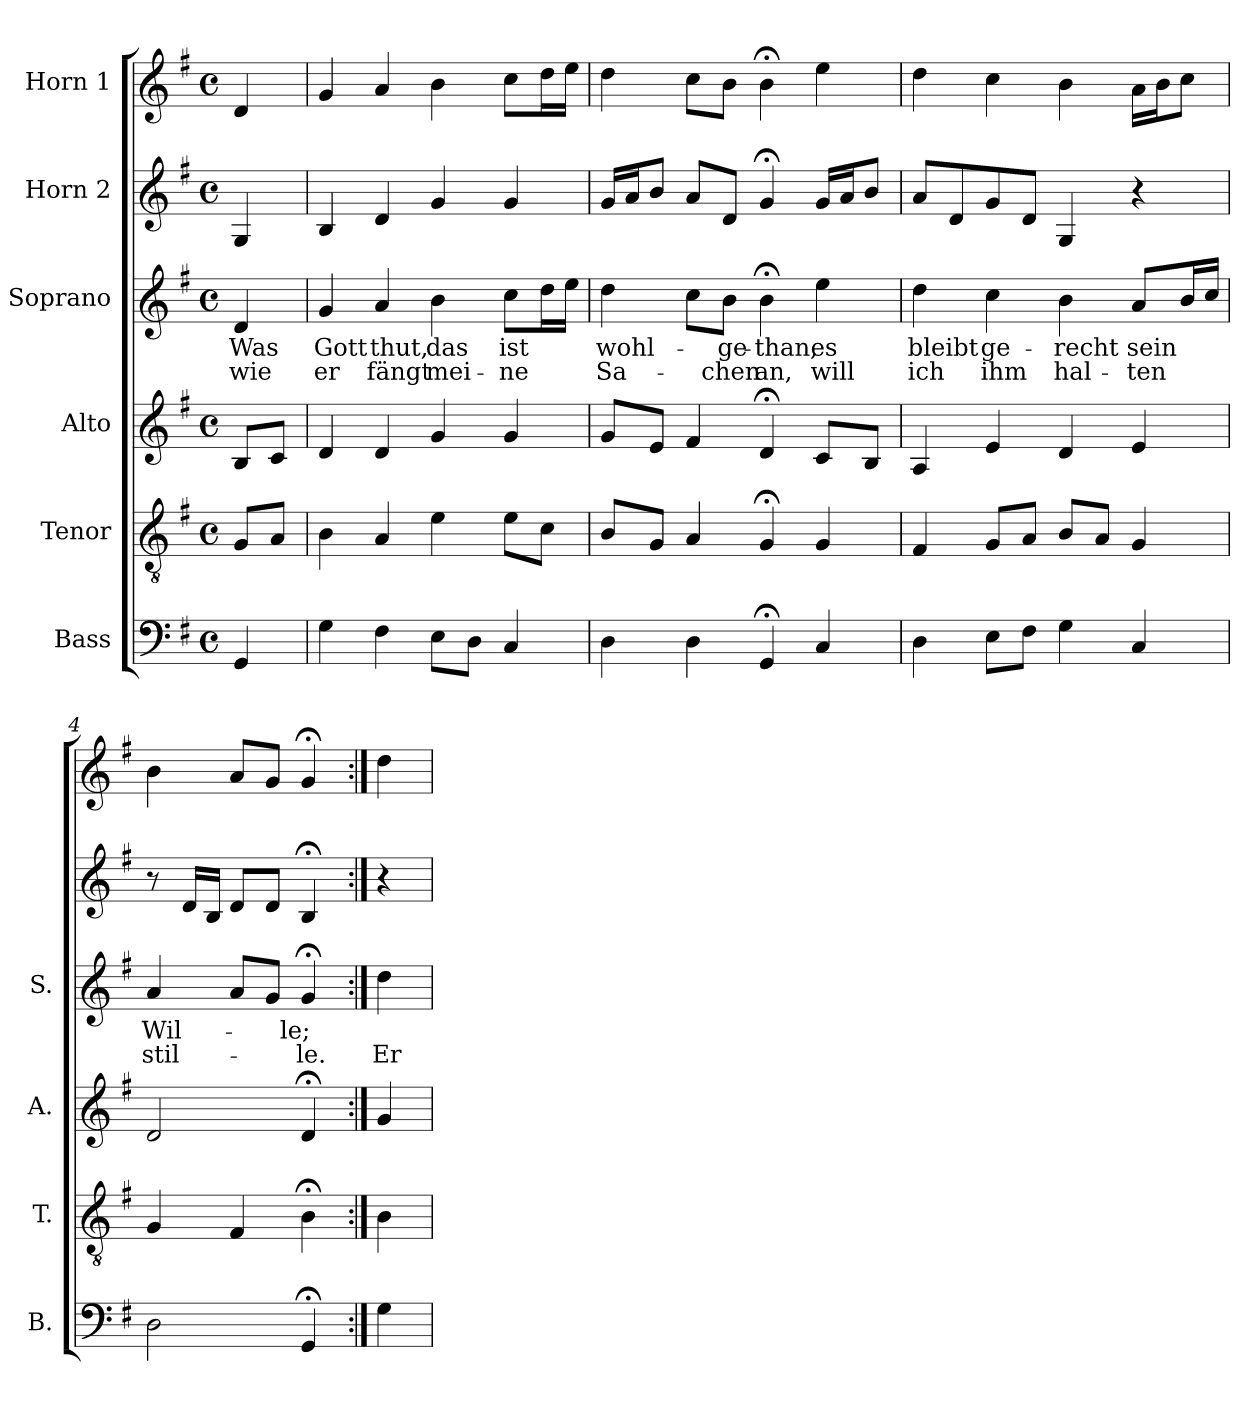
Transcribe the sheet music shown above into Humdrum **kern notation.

**kern	**kern	**kern	**kern	**text	**text	**kern	**kern
*part6	*part5	*part4	*part3	*part3	*part3	*part2	*part1
*staff6	*staff5	*staff4	*staff3	*staff3	*staff3	*staff2	*staff1
*I"Bass	*I"Tenor	*I"Alto	*I"Soprano	*	*	*I"Horn 2	*I"Horn 1
*I'B.	*I'T.	*I'A.	*I'S.	*	*	*	*
*clefF4	*clefGv2	*clefG2	*clefG2	*	*	*clefG2	*clefG2
*k[f#]	*k[f#]	*k[f#]	*k[f#]	*	*	*k[f#]	*k[f#]
*G:	*G:	*G:	*G:	*	*	*G:	*G:
*M4/4	*M4/4	*M4/4	*M4/4	*	*	*M4/4	*M4/4
*met(c)	*met(c)	*met(c)	*met(c)	*	*	*met(c)	*met(c)
=	=	=	=	=	=	=	=
4GG/	8G/L	8B/L	4d/	Was	wie	4G/	4d/
.	8A/J	8c/J	.	.	.	.	.
=1	=1	=1	=1	=1	=1	=1	=1
4G\	4B\	4d/	4g/	Gott	er	4B/	4g/
4F#\	4A/	4d/	4a/	thut,	fängt	4d/	4a/
8E\L	4e\	4g/	4b\	das	mei-	4g/	4b\
8D\J	.	.	.	.	.	.	.
4C/	8e\L	4g/	8cc\L	ist	-ne	4g/	8cc\L
.	8c\J	.	16dd\L	.	.	.	16dd\L
.	.	.	16ee\JJ	.	.	.	16ee\JJ
=2	=2	=2	=2	=2	=2	=2	=2
4D\	8B/L	8g/L	4dd\	wohl-	Sa-	16g/LL	4dd\
.	.	.	.	.	.	16a/J	.
.	8G/J	8e/J	.	.	.	8b/J	.
4D\	4A/	4f#/	8cc\L	.	.	8a/L	8cc\L
.	.	.	8b\J	-ge-	-chen	8d/J	8b\J
4GG;</	4G;</	4d;</	4b;<\	-than,	an,	4g;</	4b;<\
4C/	4G/	8c/L	4ee\	es	will	16g/LL	4ee\
.	.	.	.	.	.	16a/J	.
.	.	8B/J	.	.	.	8b/J	.
=3	=3	=3	=3	=3	=3	=3	=3
4D\	4F#/	4A/	4dd\	bleibt	ich	8a/L	4dd\
.	.	.	.	.	.	8d/	.
8E\L	8G/L	4e/	4cc\	ge-	ihm	8g/	4cc\
8F#\J	8A/J	.	.	.	.	8d/J	.
4G\	8B/L	4d/	4b\	-recht	-hal-	4G/	4b\
.	8A/J	.	.	.	.	.	.
4C/	4G/	4e/	8a/L	sein	-ten	4r	16a\LL
.	.	.	.	.	.	.	16b\J
.	.	.	16b/L	.	.	.	8cc\J
.	.	.	16cc/JJ	.	.	.	.
!!LO:PB:g=z
=4	=4	=4	=4	=4	=4	=4	=4
2D\	4G/	2d/	4a/	Wil-	stil-	8r	4b\
.	.	.	.	.	.	16d/LL	.
.	.	.	.	.	.	16B/JJ	.
.	4F#/	.	8a/L	.	.	8d/L	8a/L
.	.	.	8g/J	.	.	8d/J	8g/J
4GG;</	4B;<\	4d;</	4g;</	-le;	-le.	4B;</	4g;</
=4a:|!	=4a:|!	=4a:|!	=4a:|!	=4a:|!	=4a:|!	=4a:|!	=4a:|!
4G\	4B\	4g/	4dd\	.	Er	4r	4dd\
=	=	=	=	=	=	=	=
*-	*-	*-	*-	*-	*-	*-	*-
